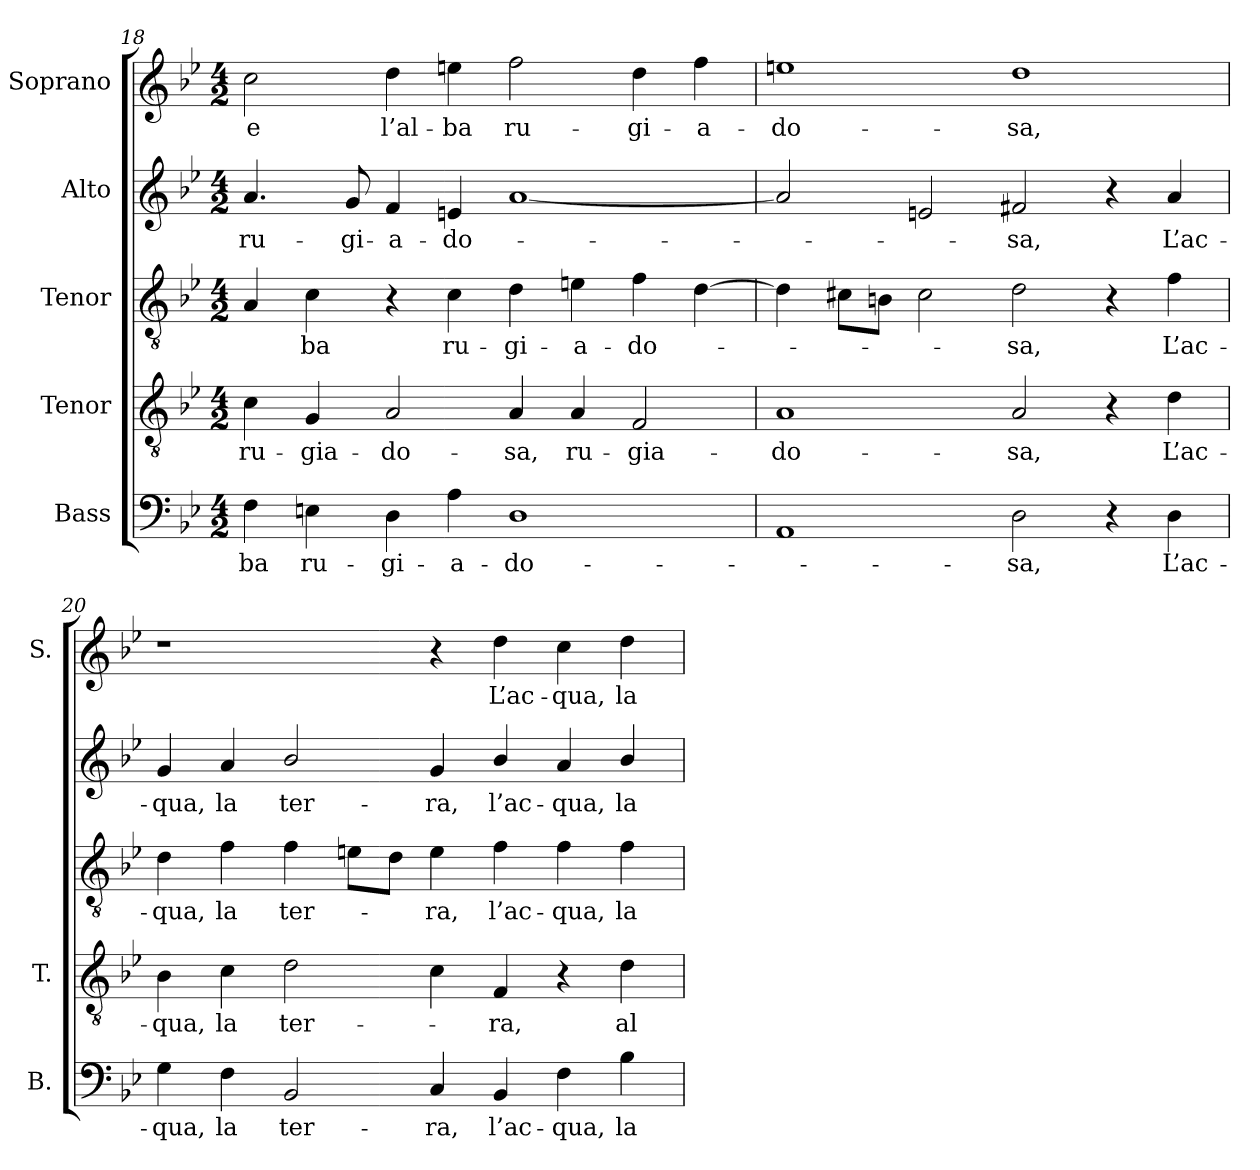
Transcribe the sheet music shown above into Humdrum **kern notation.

**kern	**text	**kern	**text	**kern	**text	**kern	**text	**kern	**text
*part5	*part5	*part4	*part4	*part3	*part3	*part2	*part2	*part1	*part1
*staff5	*staff5	*staff4	*staff4	*staff3	*staff3	*staff2	*staff2	*staff1	*staff1
*I"Bass	*	*I"Tenor	*	*I"Tenor	*	*I"Alto	*	*I"Soprano	*
*I'B.	*	*I'T.	*	*	*	*	*	*I'S.	*
*clefF4	*	*clefGv2	*	*clefGv2	*	*clefG2	*	*clefG2	*
*	*	*ITrd7c12	*	*ITrd7c12	*	*ITrd7c12	*	*	*
*k[b-e-]	*	*k[b-e-]	*	*k[b-e-]	*	*k[b-e-]	*	*k[b-e-]	*
*B-:	*	*B-:	*	*B-:	*	*B-:	*	*B-:	*
*M4/2	*	*M4/2	*	*M4/2	*	*M4/2	*	*M4/2	*
=18	=18	=18	=18	=18	=18	=18	=18	=18	=18
!	!LO:LY:b:color=#000000	!	!	!	!	!	!	!	!
!	!	!	!LO:LY:b:color=#000000	!	!	!	!	!	!
!	!	!	!	!	!	!	!LO:LY:b:color=#000000	!	!
!	!	!	!	!	!	!	!	!	!LO:LY:b:color=#000000
4Fi\	-ba	4Ci\	ru-	4AAi/	.	4.Ai/	ru-	2cci\	e
!	!LO:LY:b:color=#000000	!	!	!	!	!	!	!	!
!	!	!	!LO:LY:b:color=#000000	!	!	!	!	!	!
!	!	!	!	!	!LO:LY:b:color=#000000	!	!	!	!
4Eni\	ru-	4GGi/	-gia-	4Ci\	-ba	.	.	.	.
!	!	!	!	!	!	!	!LO:LY:b:color=#000000	!	!
.	.	.	.	.	.	8Gi/	-gi-	.	.
!	!LO:LY:b:color=#000000	!	!	!	!	!	!	!	!
!	!	!	!LO:LY:b:color=#000000	!	!	!	!	!	!
!	!	!	!	!	!	!	!LO:LY:b:color=#000000	!	!
!	!	!	!	!	!	!	!	!	!LO:LY:b:color=#000000
4Di\	-gi-	2AAi/	-do-	4r	.	4Fi/	-a-	4ddi\	l’al-
!	!LO:LY:b:color=#000000	!	!	!	!	!	!	!	!
!	!	!	!	!	!LO:LY:b:color=#000000	!	!	!	!
!	!	!	!	!	!	!	!LO:LY:b:color=#000000	!	!
!	!	!	!	!	!	!	!	!	!LO:LY:b:color=#000000
4Ai\	-a-	.	.	4Ci\	ru-	4Eni/	-do-	4eeni\	-ba
!	!LO:LY:b:color=#000000	!	!	!	!	!	!	!	!
!	!	!	!LO:LY:b:color=#000000	!	!	!	!	!	!
!	!	!	!	!	!LO:LY:b:color=#000000	!	!	!	!
!	!	!	!	!	!	!	!	!	!LO:LY:b:color=#000000
1Di	-do-	4AAi/	-sa,	4Di\	-gi-	[1Ai	.	2ffi\	ru-
!	!	!	!LO:LY:b:color=#000000	!	!	!	!	!	!
!	!	!	!	!	!LO:LY:b:color=#000000	!	!	!	!
.	.	4AAi/	ru-	4Eni\	-a-	.	.	.	.
!	!	!	!LO:LY:b:color=#000000	!	!	!	!	!	!
!	!	!	!	!	!LO:LY:b:color=#000000	!	!	!	!
!	!	!	!	!	!	!	!	!	!LO:LY:b:color=#000000
.	.	2FFi/	-gia-	4Fi\	-do-	.	.	4ddi\	-gi-
!	!	!	!	!	!	!	!	!	!LO:LY:b:color=#000000
.	.	.	.	[4Di\	.	.	.	4ffi\	-a-
=19	=19	=19	=19	=19	=19	=19	=19	=19	=19
!	!	!	!LO:LY:b:color=#000000	!	!	!	!	!	!
!	!	!	!	!	!	!	!	!	!LO:LY:b:color=#000000
1AAi	.	1AAi	-do-	4Di\]	.	2Ai/]	.	1eeni	-do-
.	.	.	.	8C#Xi\L	.	.	.	.	.
.	.	.	.	8BBni\J	.	.	.	.	.
.	.	.	.	2C#i\	.	2Eni/	.	.	.
!	!LO:LY:b:color=#000000	!	!	!	!	!	!	!	!
!	!	!	!LO:LY:b:color=#000000	!	!	!	!	!	!
!	!	!	!	!	!LO:LY:b:color=#000000	!	!	!	!
!	!	!	!	!	!	!	!LO:LY:b:color=#000000	!	!
!	!	!	!	!	!	!	!	!	!LO:LY:b:color=#000000
2Di\	-sa,	2AAi/	-sa,	2Di\	-sa,	2F#Xi/	-sa,	1ddi	-sa,
4r	.	4r	.	4r	.	4r	.	.	.
!	!LO:LY:b:color=#000000	!	!	!	!	!	!	!	!
!	!	!	!LO:LY:b:color=#000000	!	!	!	!	!	!
!	!	!	!	!	!LO:LY:b:color=#000000	!	!	!	!
!	!	!	!	!	!	!	!LO:LY:b:color=#000000	!	!
4Di\	L’ac-	4Di\	L’ac-	4Fi\	L’ac-	4Ai/	L’ac-	.	.
!!LO:PB:g=z
=20	=20	=20	=20	=20	=20	=20	=20	=20	=20
!	!LO:LY:b:color=#000000	!	!	!	!	!	!	!	!
!	!	!	!LO:LY:b:color=#000000	!	!	!	!	!	!
!	!	!	!	!	!LO:LY:b:color=#000000	!	!	!	!
!	!	!	!	!	!	!	!LO:LY:b:color=#000000	!	!
4Gi\	-qua,	4BB-i\	-qua,	4Di\	-qua,	4Gi/	-qua,	1r	.
!	!LO:LY:b:color=#000000	!	!	!	!	!	!	!	!
!	!	!	!LO:LY:b:color=#000000	!	!	!	!	!	!
!	!	!	!	!	!LO:LY:b:color=#000000	!	!	!	!
!	!	!	!	!	!	!	!LO:LY:b:color=#000000	!	!
4Fi\	la	4Ci\	la	4Fi\	la	4Ai/	la	.	.
!	!LO:LY:b:color=#000000	!	!	!	!	!	!	!	!
!	!	!	!LO:LY:b:color=#000000	!	!	!	!	!	!
!	!	!	!	!	!LO:LY:b:color=#000000	!	!	!	!
!	!	!	!	!	!	!	!LO:LY:b:color=#000000	!	!
2BB-i/	ter-	2Di\	ter-	4Fi\	ter-	2B-i/	ter-	.	.
.	.	.	.	8Eni\L	.	.	.	.	.
.	.	.	.	8Di\J	.	.	.	.	.
!	!LO:LY:b:color=#000000	!	!	!	!	!	!	!	!
!	!	!	!	!	!LO:LY:b:color=#000000	!	!	!	!
!	!	!	!	!	!	!	!LO:LY:b:color=#000000	!	!
4Ci/	-ra,	4Ci\	.	4Ei\	-ra,	4Gi/	-ra,	4r	.
!	!LO:LY:b:color=#000000	!	!	!	!	!	!	!	!
!	!	!	!LO:LY:b:color=#000000	!	!	!	!	!	!
!	!	!	!	!	!LO:LY:b:color=#000000	!	!	!	!
!	!	!	!	!	!	!	!LO:LY:b:color=#000000	!	!
!	!	!	!	!	!	!	!	!	!LO:LY:b:color=#000000
4BB-i/	l’ac-	4FFi/	-ra,	4Fi\	l’ac-	4B-i/	l’ac-	4ddi\	L’ac-
!	!LO:LY:b:color=#000000	!	!	!	!	!	!	!	!
!	!	!	!	!	!LO:LY:b:color=#000000	!	!	!	!
!	!	!	!	!	!	!	!LO:LY:b:color=#000000	!	!
!	!	!	!	!	!	!	!	!	!LO:LY:b:color=#000000
4Fi\	-qua,	4r	.	4Fi\	-qua,	4Ai/	-qua,	4cci\	-qua,
!	!LO:LY:b:color=#000000	!	!	!	!	!	!	!	!
!	!	!	!LO:LY:b:color=#000000	!	!	!	!	!	!
!	!	!	!	!	!LO:LY:b:color=#000000	!	!	!	!
!	!	!	!	!	!	!	!LO:LY:b:color=#000000	!	!
!	!	!	!	!	!	!	!	!	!LO:LY:b:color=#000000
4B-i\	la	4Di\	al	4Fi\	la	4B-i/	la	4ddi\	la
=	=	=	=	=	=	=	=	=	=
*-	*-	*-	*-	*-	*-	*-	*-	*-	*-
